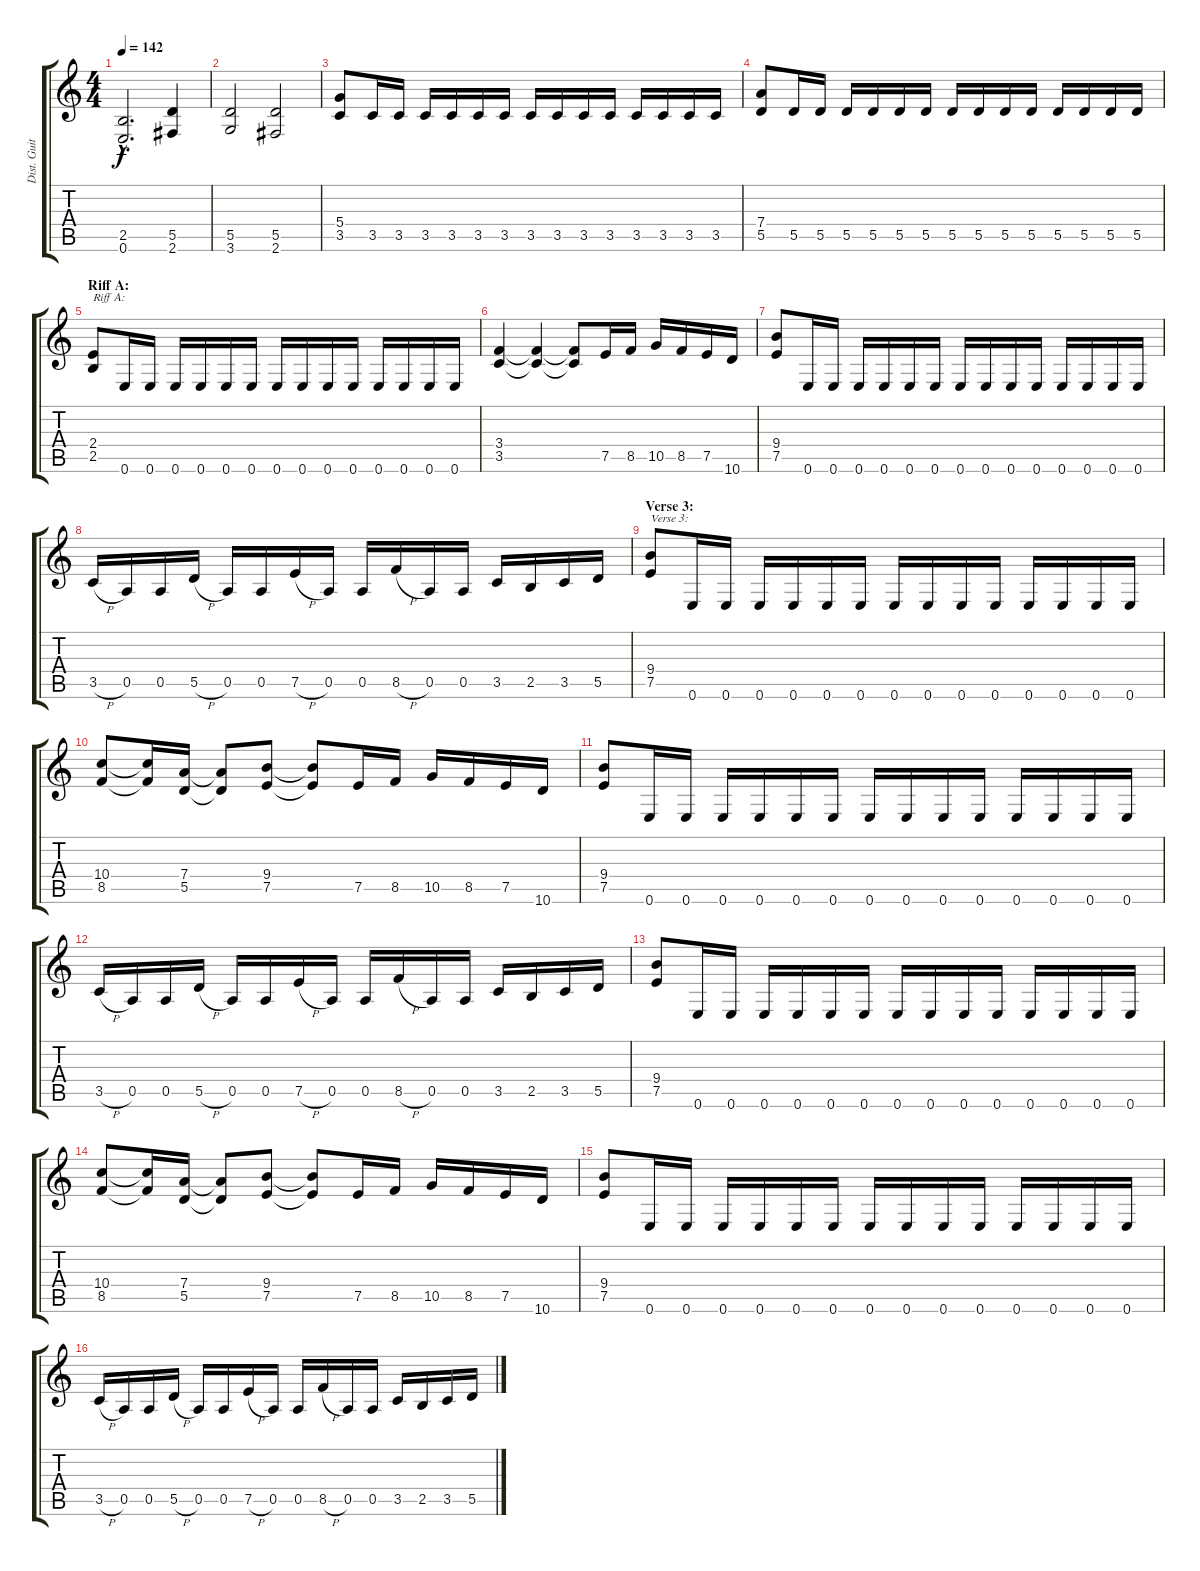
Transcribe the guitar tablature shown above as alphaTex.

\track ("Dist. Guitar 2" "Dist. Guit") {instrument distortionguitar}
\staff {score tabs}
\tuning (E4 B3 G3 D3 A2 E2) {hide}
\ts (4 4)
\tempo 142
\clef g2
\ks c
(2.5{hac} 0.6{hac}).2{d dy f} (5.5 2.6).4 |
(5.5 3.6).2 (5.5 2.6).2 |
(5.4 3.5).8 3.5.16 3.5.16 3.5.16 3.5.16 3.5.16 3.5.16 3.5.16 3.5.16 3.5.16 3.5.16 3.5.16 3.5.16 3.5.16 3.5.16 |
(7.4 5.5).8 5.5.16 5.5.16 5.5.16 5.5.16 5.5.16 5.5.16 5.5.16 5.5.16 5.5.16 5.5.16 5.5.16 5.5.16 5.5.16 5.5.16 |
\section ("" "Riff A:")
(2.4 2.5).8{txt "Riff A:"} 0.6.16 0.6.16 0.6.16 0.6.16 0.6.16 0.6.16 0.6.16 0.6.16 0.6.16 0.6.16 0.6.16 0.6.16 0.6.16 0.6.16 |
(3.4 3.5).4 (3.4{t} 3.5{t}).4 (3.4{t} 3.5{t}).8 7.5.16 8.5.16 10.5.16 8.5.16 7.5.16 10.6.16 |
(9.4 7.5).8 0.6.16 0.6.16 0.6.16 0.6.16 0.6.16 0.6.16 0.6.16 0.6.16 0.6.16 0.6.16 0.6.16 0.6.16 0.6.16 0.6.16 |
3.5{h}.16 0.5.16 0.5.16 5.5{h}.16 0.5.16 0.5.16 7.5{h}.16 0.5.16 0.5.16 8.5{h}.16 0.5.16 0.5.16 3.5.16 2.5.16 3.5.16 5.5.16 |
\section ("" "Verse 3:")
(9.4 7.5).8{txt "Verse 3:"} 0.6.16 0.6.16 0.6.16 0.6.16 0.6.16 0.6.16 0.6.16 0.6.16 0.6.16 0.6.16 0.6.16 0.6.16 0.6.16 0.6.16 |
(10.4 8.5).8 (10.4{t} 8.5{t}).16 (7.4 5.5).16 (7.4{t} 5.5{t}).8 (9.4 7.5).8 (9.4{t} 7.5{t}).8 7.5.16 8.5.16 10.5.16 8.5.16 7.5.16 10.6.16 |
(9.4 7.5).8 0.6.16 0.6.16 0.6.16 0.6.16 0.6.16 0.6.16 0.6.16 0.6.16 0.6.16 0.6.16 0.6.16 0.6.16 0.6.16 0.6.16 |
3.5{h}.16 0.5.16 0.5.16 5.5{h}.16 0.5.16 0.5.16 7.5{h}.16 0.5.16 0.5.16 8.5{h}.16 0.5.16 0.5.16 3.5.16 2.5.16 3.5.16 5.5.16 |
(9.4 7.5).8 0.6.16 0.6.16 0.6.16 0.6.16 0.6.16 0.6.16 0.6.16 0.6.16 0.6.16 0.6.16 0.6.16 0.6.16 0.6.16 0.6.16 |
(10.4 8.5).8 (10.4{t} 8.5{t}).16 (7.4 5.5).16 (7.4{t} 5.5{t}).8 (9.4 7.5).8 (9.4{t} 7.5{t}).8 7.5.16 8.5.16 10.5.16 8.5.16 7.5.16 10.6.16 |
(9.4 7.5).8 0.6.16 0.6.16 0.6.16 0.6.16 0.6.16 0.6.16 0.6.16 0.6.16 0.6.16 0.6.16 0.6.16 0.6.16 0.6.16 0.6.16 |
3.5{h}.16 0.5.16 0.5.16 5.5{h}.16 0.5.16 0.5.16 7.5{h}.16 0.5.16 0.5.16 8.5{h}.16 0.5.16 0.5.16 3.5.16 2.5.16 3.5.16 5.5.16
